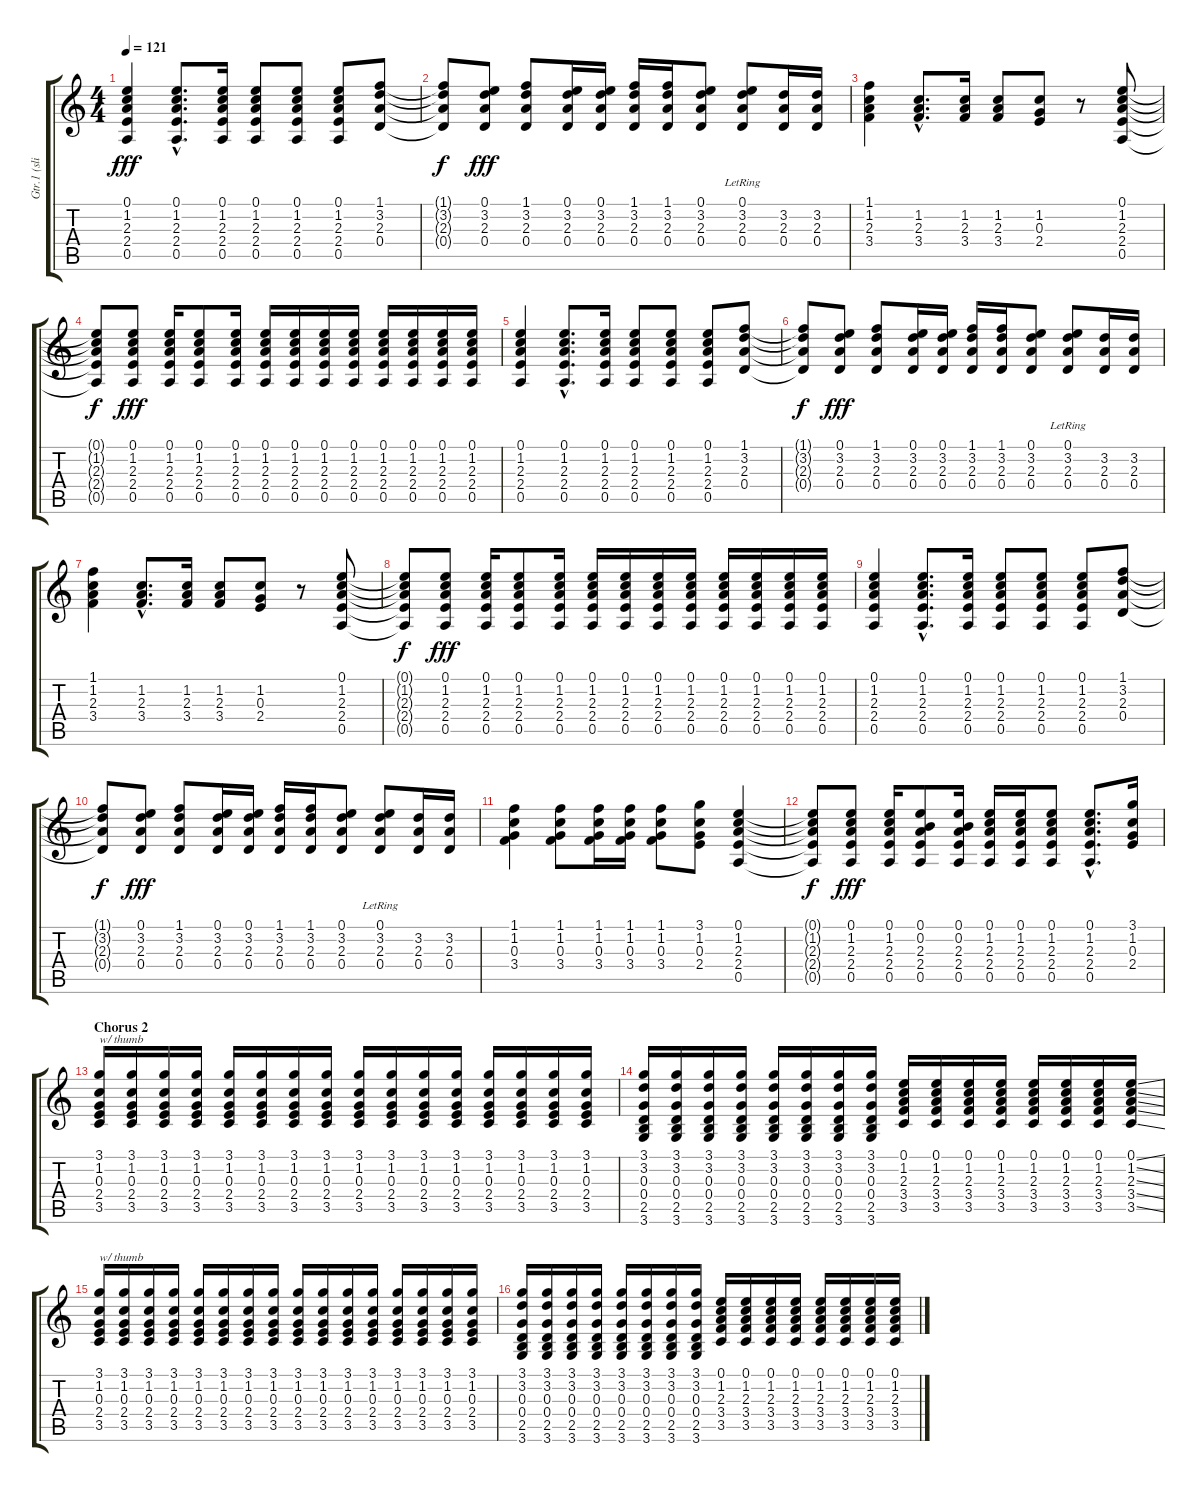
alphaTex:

\track ("Gtr.1 (slight dist.) - John" "Gtr.1 (sli") {instrument overdrivenguitar}
\staff {score tabs}
\tuning (E4 B3 G3 D3 A2 E2) {hide}
\ts (4 4)
\tempo 121
\clef g2
\ks c
(0.1 1.2 2.3 2.4 0.5).4{dy fff} (0.1{hac} 1.2{hac} 2.3{hac} 2.4{hac} 0.5{hac}).8{d} (0.1 1.2 2.3 2.4 0.5).16 (0.1 1.2 2.3 2.4 0.5).8 (0.1 1.2 2.3 2.4 0.5).8 (0.1 1.2 2.3 2.4 0.5).8 (1.1 3.2 2.3 0.4).8 |
(1.1{t} 3.2{t} 2.3{t} 0.4{t}).8{dy f} (0.1 3.2 2.3 0.4).8{dy fff} (1.1 3.2 2.3 0.4).8 (0.1 3.2 2.3 0.4).16 (0.1 3.2 2.3 0.4).16 (1.1 3.2 2.3 0.4).16 (1.1 3.2 2.3 0.4).16 (0.1 3.2 2.3 0.4).8 (0.1{lr} 3.2 2.3 0.4).8 (3.2 2.3 0.4).16 (3.2 2.3 0.4).16 |
(1.1 1.2 2.3 3.4).4 (1.2{hac} 2.3{hac} 3.4{hac}).8{d} (1.2 2.3 3.4).16 (1.2 2.3 3.4).8 (1.2 0.3 2.4).8 r.8 (0.1 1.2 2.3 2.4 0.5).8 |
(0.1{t} 1.2{t} 2.3{t} 2.4{t} 0.5{t}).8{dy f} (0.1 1.2 2.3 2.4 0.5).8{dy fff} (0.1 1.2 2.3 2.4 0.5).16 (0.1 1.2 2.3 2.4 0.5).8 (0.1 1.2 2.3 2.4 0.5).16 (0.1 1.2 2.3 2.4 0.5).16 (0.1 1.2 2.3 2.4 0.5).16 (0.1 1.2 2.3 2.4 0.5).16 (0.1 1.2 2.3 2.4 0.5).16 (0.1 1.2 2.3 2.4 0.5).16 (0.1 1.2 2.3 2.4 0.5).16 (0.1 1.2 2.3 2.4 0.5).16 (0.1 1.2 2.3 2.4 0.5).16 |
(0.1 1.2 2.3 2.4 0.5).4 (0.1{hac} 1.2{hac} 2.3{hac} 2.4{hac} 0.5{hac}).8{d} (0.1 1.2 2.3 2.4 0.5).16 (0.1 1.2 2.3 2.4 0.5).8 (0.1 1.2 2.3 2.4 0.5).8 (0.1 1.2 2.3 2.4 0.5).8 (1.1 3.2 2.3 0.4).8 |
(1.1{t} 3.2{t} 2.3{t} 0.4{t}).8{dy f} (0.1 3.2 2.3 0.4).8{dy fff} (1.1 3.2 2.3 0.4).8 (0.1 3.2 2.3 0.4).16 (0.1 3.2 2.3 0.4).16 (1.1 3.2 2.3 0.4).16 (1.1 3.2 2.3 0.4).16 (0.1 3.2 2.3 0.4).8 (0.1{lr} 3.2 2.3 0.4).8 (3.2 2.3 0.4).16 (3.2 2.3 0.4).16 |
(1.1 1.2 2.3 3.4).4 (1.2{hac} 2.3{hac} 3.4{hac}).8{d} (1.2 2.3 3.4).16 (1.2 2.3 3.4).8 (1.2 0.3 2.4).8 r.8 (0.1 1.2 2.3 2.4 0.5).8 |
(0.1{t} 1.2{t} 2.3{t} 2.4{t} 0.5{t}).8{dy f} (0.1 1.2 2.3 2.4 0.5).8{dy fff} (0.1 1.2 2.3 2.4 0.5).16 (0.1 1.2 2.3 2.4 0.5).8 (0.1 1.2 2.3 2.4 0.5).16 (0.1 1.2 2.3 2.4 0.5).16 (0.1 1.2 2.3 2.4 0.5).16 (0.1 1.2 2.3 2.4 0.5).16 (0.1 1.2 2.3 2.4 0.5).16 (0.1 1.2 2.3 2.4 0.5).16 (0.1 1.2 2.3 2.4 0.5).16 (0.1 1.2 2.3 2.4 0.5).16 (0.1 1.2 2.3 2.4 0.5).16 |
(0.1 1.2 2.3 2.4 0.5).4 (0.1{hac} 1.2{hac} 2.3{hac} 2.4{hac} 0.5{hac}).8{d} (0.1 1.2 2.3 2.4 0.5).16 (0.1 1.2 2.3 2.4 0.5).8 (0.1 1.2 2.3 2.4 0.5).8 (0.1 1.2 2.3 2.4 0.5).8 (1.1 3.2 2.3 0.4).8 |
(1.1{t} 3.2{t} 2.3{t} 0.4{t}).8{dy f} (0.1 3.2 2.3 0.4).8{dy fff} (1.1 3.2 2.3 0.4).8 (0.1 3.2 2.3 0.4).16 (0.1 3.2 2.3 0.4).16 (1.1 3.2 2.3 0.4).16 (1.1 3.2 2.3 0.4).16 (0.1 3.2 2.3 0.4).8 (0.1{lr} 3.2 2.3 0.4).8 (3.2 2.3 0.4).16 (3.2 2.3 0.4).16 |
(1.1 1.2 0.3 3.4).4 (1.1 1.2 0.3 3.4).8 (1.1 1.2 0.3 3.4).16 (1.1 1.2 0.3 3.4).16 (1.1 1.2 0.3 3.4).8 (3.1 1.2 0.3 2.4).8 (0.1 1.2 2.3 2.4 0.5).4 |
(0.1{t} 1.2{t} 2.3{t} 2.4{t} 0.5{t}).8{dy f} (0.1 1.2 2.3 2.4 0.5).8{dy fff} (0.1 1.2 2.3 2.4 0.5).16 (0.1 0.2 2.3 2.4 0.5).8 (0.1 0.2 2.3 2.4 0.5).16 (0.1 1.2 2.3 2.4 0.5).16 (0.1 1.2 2.3 2.4 0.5).16 (0.1 1.2 2.3 2.4 0.5).8 (0.1{hac} 1.2{hac} 2.3{hac} 2.4{hac} 0.5{hac}).8{d} (3.1 1.2 0.3 2.4).16 |
\section ("" "Chorus 2")
(3.1 1.2 0.3 2.4 3.5).16{txt "w/ thumb"} (3.1 1.2 0.3 2.4 3.5).16 (3.1 1.2 0.3 2.4 3.5).16 (3.1 1.2 0.3 2.4 3.5).16 (3.1 1.2 0.3 2.4 3.5).16 (3.1 1.2 0.3 2.4 3.5).16 (3.1 1.2 0.3 2.4 3.5).16 (3.1 1.2 0.3 2.4 3.5).16 (3.1 1.2 0.3 2.4 3.5).16 (3.1 1.2 0.3 2.4 3.5).16 (3.1 1.2 0.3 2.4 3.5).16 (3.1 1.2 0.3 2.4 3.5).16 (3.1 1.2 0.3 2.4 3.5).16 (3.1 1.2 0.3 2.4 3.5).16 (3.1 1.2 0.3 2.4 3.5).16 (3.1 1.2 0.3 2.4 3.5).16 |
(3.1 3.2 0.3 0.4 2.5 3.6).16 (3.1 3.2 0.3 0.4 2.5 3.6).16 (3.1 3.2 0.3 0.4 2.5 3.6).16 (3.1 3.2 0.3 0.4 2.5 3.6).16 (3.1 3.2 0.3 0.4 2.5 3.6).16 (3.1 3.2 0.3 0.4 2.5 3.6).16 (3.1 3.2 0.3 0.4 2.5 3.6).16 (3.1 3.2 0.3 0.4 2.5 3.6).16 (0.1 1.2 2.3 3.4 3.5).16 (0.1 1.2 2.3 3.4 3.5).16 (0.1 1.2 2.3 3.4 3.5).16 (0.1 1.2 2.3 3.4 3.5).16 (0.1 1.2 2.3 3.4 3.5).16 (0.1 1.2 2.3 3.4 3.5).16 (0.1 1.2 2.3 3.4 3.5).16 (0.1{ss} 1.2{ss} 2.3{ss} 3.4{ss} 3.5{ss}).16 |
(3.1 1.2 0.3 2.4 3.5).16{txt "w/ thumb"} (3.1 1.2 0.3 2.4 3.5).16 (3.1 1.2 0.3 2.4 3.5).16 (3.1 1.2 0.3 2.4 3.5).16 (3.1 1.2 0.3 2.4 3.5).16 (3.1 1.2 0.3 2.4 3.5).16 (3.1 1.2 0.3 2.4 3.5).16 (3.1 1.2 0.3 2.4 3.5).16 (3.1 1.2 0.3 2.4 3.5).16 (3.1 1.2 0.3 2.4 3.5).16 (3.1 1.2 0.3 2.4 3.5).16 (3.1 1.2 0.3 2.4 3.5).16 (3.1 1.2 0.3 2.4 3.5).16 (3.1 1.2 0.3 2.4 3.5).16 (3.1 1.2 0.3 2.4 3.5).16 (3.1 1.2 0.3 2.4 3.5).16 |
(3.1 3.2 0.3 0.4 2.5 3.6).16 (3.1 3.2 0.3 0.4 2.5 3.6).16 (3.1 3.2 0.3 0.4 2.5 3.6).16 (3.1 3.2 0.3 0.4 2.5 3.6).16 (3.1 3.2 0.3 0.4 2.5 3.6).16 (3.1 3.2 0.3 0.4 2.5 3.6).16 (3.1 3.2 0.3 0.4 2.5 3.6).16 (3.1 3.2 0.3 0.4 2.5 3.6).16 (0.1 1.2 2.3 3.4 3.5).16 (0.1 1.2 2.3 3.4 3.5).16 (0.1 1.2 2.3 3.4 3.5).16 (0.1 1.2 2.3 3.4 3.5).16 (0.1 1.2 2.3 3.4 3.5).16 (0.1 1.2 2.3 3.4 3.5).16 (0.1 1.2 2.3 3.4 3.5).16 (0.1 1.2 2.3 3.4 3.5).16
